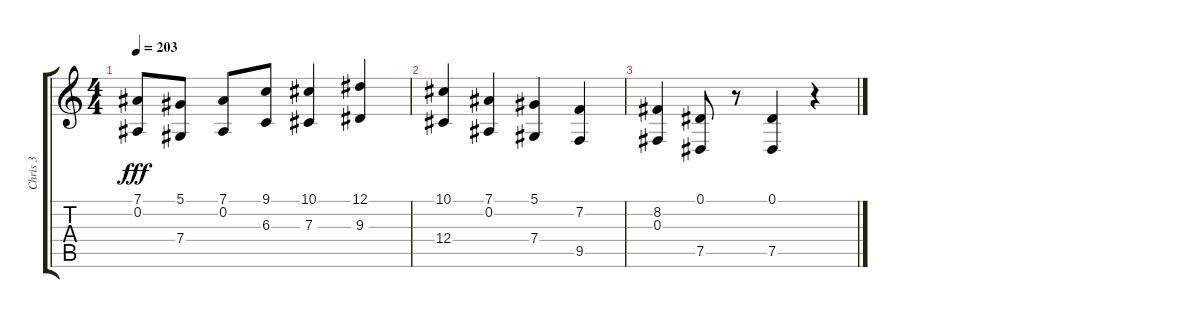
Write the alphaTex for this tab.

\track ("Chris 3" "Chris 3") {instrument violin}
\staff {score tabs}
\tuning (Eb4 Bb3 Gb3 Db3 Ab2 Eb2) {hide}
\ts (4 4)
\tempo 203
\clef g2
\ks c
(7.1 0.2).8{dy fff} (5.1 7.4).8 (7.1 0.2).8 (9.1 6.3).8 (10.1 7.3).4 (12.1 9.3).4 |
(10.1 12.4).4 (7.1 0.2).4 (5.1 7.4).4 (7.2 9.5).4 |
(8.2 0.3).4 (0.1 7.5).8 r.8 (0.1 7.5).4 r.4
